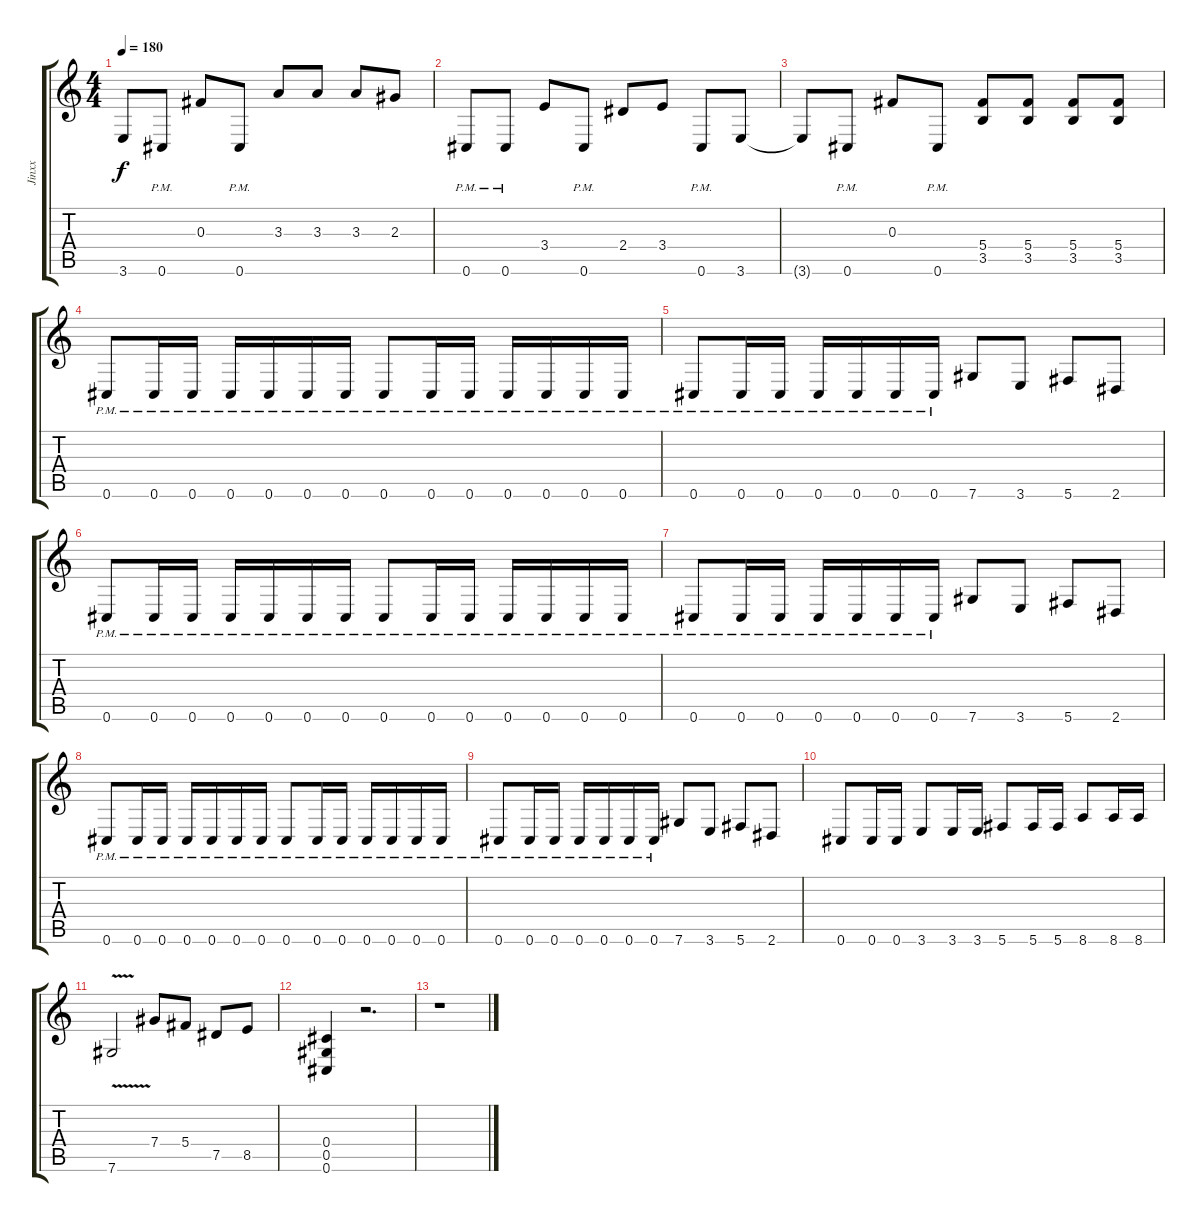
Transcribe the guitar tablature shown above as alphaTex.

\track ("Jinxx" "Jinxx") {instrument distortionguitar}
\staff {score tabs}
\tuning (Eb4 Bb3 Gb3 Db3 Ab2 Db2) {hide}
\ts (4 4)
\tempo 180
\clef g2
\ks c
3.6{t}.8{dy f} 0.6{pm}.8 0.3.8 0.6{pm}.8 3.3.8 3.3.8 3.3.8 2.3.8 |
0.6{pm}.8 0.6{pm}.8 3.4.8 0.6{pm}.8 2.4.8 3.4.8 0.6{pm}.8 3.6.8 |
3.6{t}.8 0.6{pm}.8 0.3.8 0.6{pm}.8 (5.4 3.5).8 (5.4 3.5).8 (5.4 3.5).8 (5.4 3.5).8 |
0.6{pm}.8 0.6{pm}.16 0.6{pm}.16 0.6{pm}.16 0.6{pm}.16 0.6{pm}.16 0.6{pm}.16 0.6{pm}.8 0.6{pm}.16 0.6{pm}.16 0.6{pm}.16 0.6{pm}.16 0.6{pm}.16 0.6{pm}.16 |
0.6{pm}.8 0.6{pm}.16 0.6{pm}.16 0.6{pm}.16 0.6{pm}.16 0.6{pm}.16 0.6{pm}.16 7.6.8 3.6.8 5.6.8 2.6.8 |
0.6{pm}.8 0.6{pm}.16 0.6{pm}.16 0.6{pm}.16 0.6{pm}.16 0.6{pm}.16 0.6{pm}.16 0.6{pm}.8 0.6{pm}.16 0.6{pm}.16 0.6{pm}.16 0.6{pm}.16 0.6{pm}.16 0.6{pm}.16 |
0.6{pm}.8 0.6{pm}.16 0.6{pm}.16 0.6{pm}.16 0.6{pm}.16 0.6{pm}.16 0.6{pm}.16 7.6.8 3.6.8 5.6.8 2.6.8 |
0.6{pm}.8 0.6{pm}.16 0.6{pm}.16 0.6{pm}.16 0.6{pm}.16 0.6{pm}.16 0.6{pm}.16 0.6{pm}.8 0.6{pm}.16 0.6{pm}.16 0.6{pm}.16 0.6{pm}.16 0.6{pm}.16 0.6{pm}.16 |
0.6{pm}.8 0.6{pm}.16 0.6{pm}.16 0.6{pm}.16 0.6{pm}.16 0.6{pm}.16 0.6{pm}.16 7.6.8 3.6.8 5.6.8 2.6.8 |
0.6.8 0.6.16 0.6.16 3.6.8 3.6.16 3.6.16 5.6.8 5.6.16 5.6.16 8.6.8 8.6.16 8.6.16 |
7.6{v}.2 7.4.8 5.4.8 7.5.8 8.5.8 |
(0.4 0.5 0.6).4 r.2{d} |
r.1
